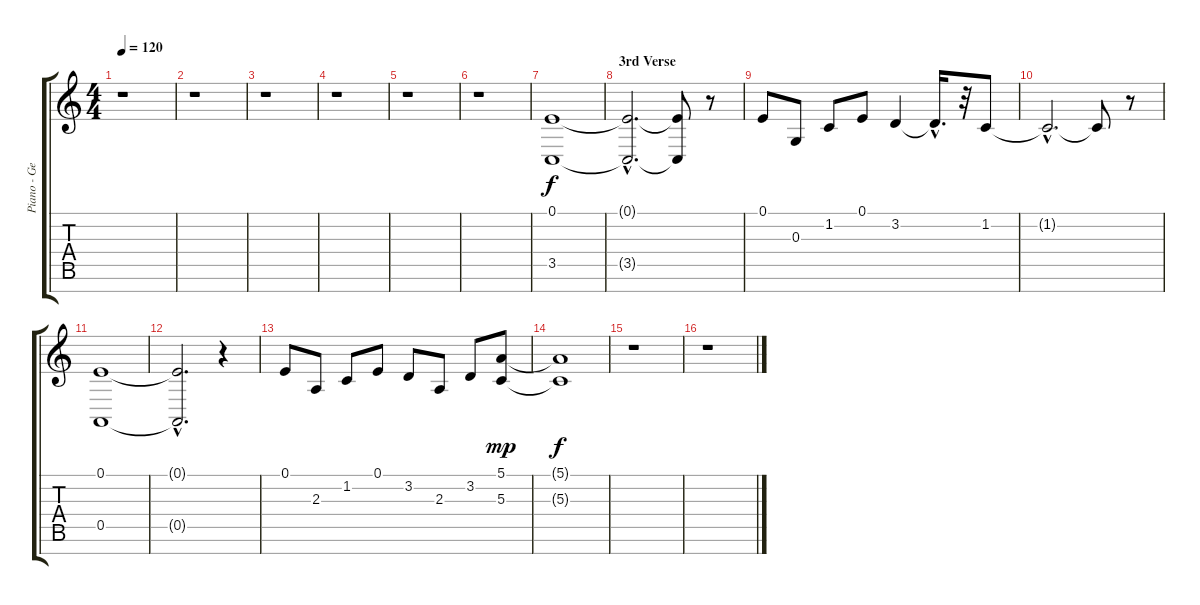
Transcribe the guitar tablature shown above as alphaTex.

\track ("Piano - Geoff Downes" "Piano - Ge") {instrument electricpiano1}
\staff {score tabs}
\tuning (E4 B3 G3 D3 A2 E2 B1) {hide}
\ts (4 4)
\tempo 120
\clef g2
\ks c
r.1{dy mf} |
r.1 |
r.1 |
r.1 |
r.1 |
r.1 |
(0.1 3.5).1{dy f} |
\section ("" "3rd Verse")
(0.1{hac t} 3.5{hac t}).2{d} (0.1{t} 3.5{t}).8 r.8 |
0.1.8 0.3.8 1.2.8 0.1.8 3.2.4 3.2{hac t}.16{d} r.32 1.2.8 |
1.2{hac t}.2{d} 1.2{t}.8 r.8 |
(0.1 0.5).1 |
(0.1{hac t} 0.5{hac t}).2{d} r.4 |
0.1.8 2.3.8 1.2.8 0.1.8 3.2.8 2.3.8 3.2.8 (5.1 5.3).8{dy mp} |
(5.1{t} 5.3{t}).1{dy f} |
r.1 |
r.1
